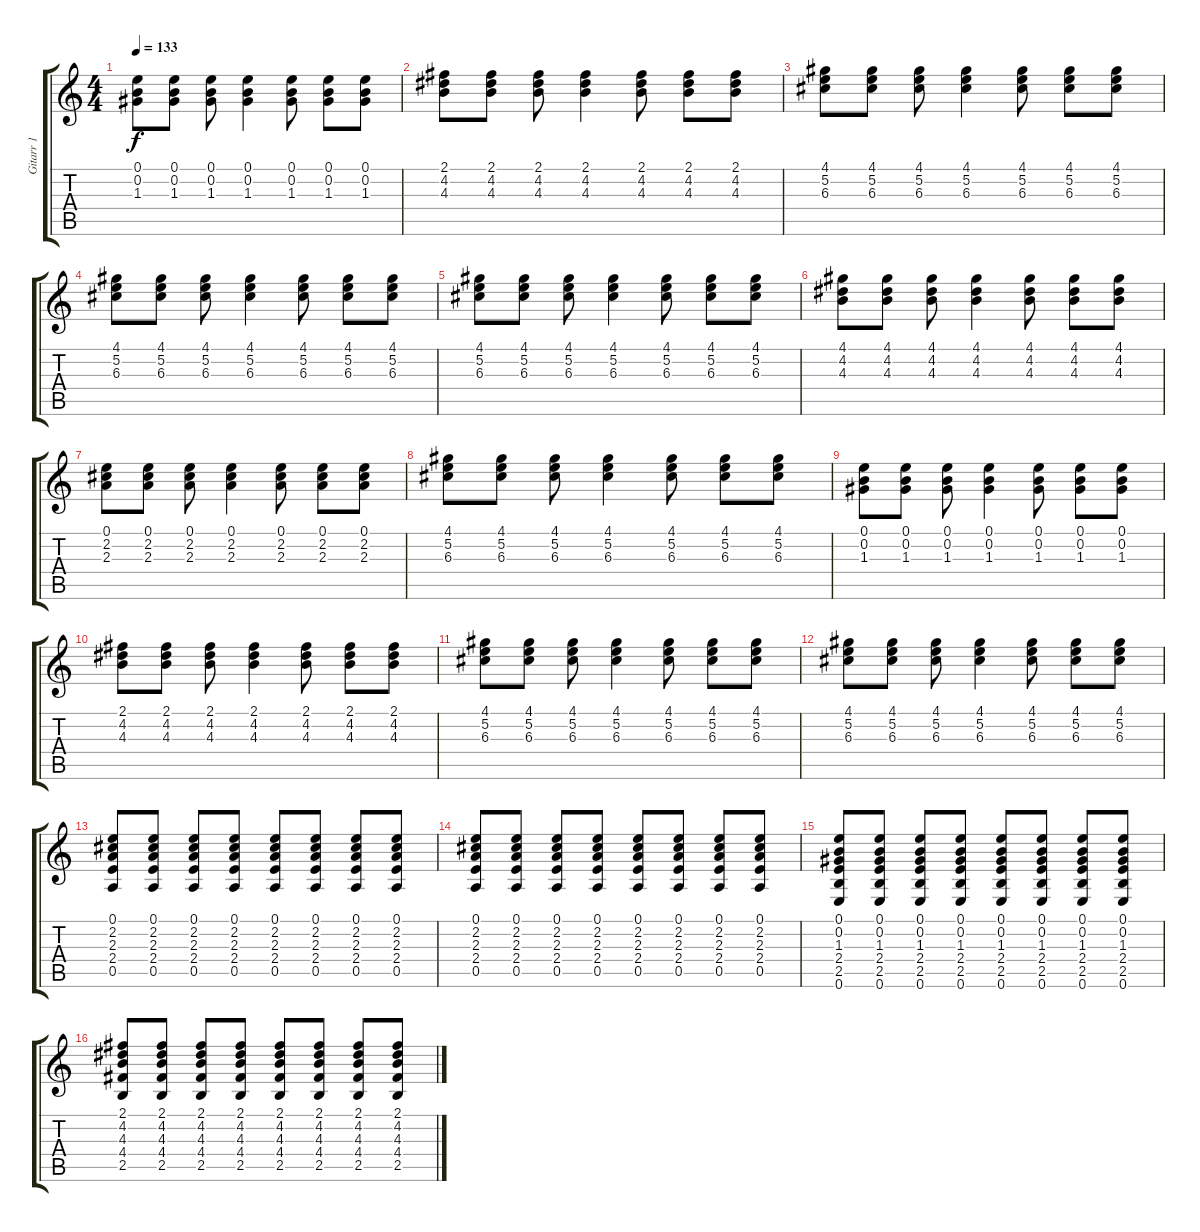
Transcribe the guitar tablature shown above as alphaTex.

\track ("Gitarr 1" "Gitarr 1") {instrument acousticguitarnylon}
\staff {score tabs}
\tuning (E4 B3 G3 D3 A2 E2) {hide}
\ts (4 4)
\tempo 133
\clef g2
\ks c
(0.1 0.2 1.3).8{dy f} (0.1 0.2 1.3).8 (0.1 0.2 1.3).8 (0.1 0.2 1.3).4 (0.1 0.2 1.3).8 (0.1 0.2 1.3).8 (0.1 0.2 1.3).8 |
(2.1 4.2 4.3).8 (2.1 4.2 4.3).8 (2.1 4.2 4.3).8 (2.1 4.2 4.3).4 (2.1 4.2 4.3).8 (2.1 4.2 4.3).8 (2.1 4.2 4.3).8 |
(4.1 5.2 6.3).8 (4.1 5.2 6.3).8 (4.1 5.2 6.3).8 (4.1 5.2 6.3).4 (4.1 5.2 6.3).8 (4.1 5.2 6.3).8 (4.1 5.2 6.3).8 |
(4.1 5.2 6.3).8 (4.1 5.2 6.3).8 (4.1 5.2 6.3).8 (4.1 5.2 6.3).4 (4.1 5.2 6.3).8 (4.1 5.2 6.3).8 (4.1 5.2 6.3).8 |
(4.1 5.2 6.3).8 (4.1 5.2 6.3).8 (4.1 5.2 6.3).8 (4.1 5.2 6.3).4 (4.1 5.2 6.3).8 (4.1 5.2 6.3).8 (4.1 5.2 6.3).8 |
(4.1 4.2 4.3).8 (4.1 4.2 4.3).8 (4.1 4.2 4.3).8 (4.1 4.2 4.3).4 (4.1 4.2 4.3).8 (4.1 4.2 4.3).8 (4.1 4.2 4.3).8 |
(0.1 2.2 2.3).8 (0.1 2.2 2.3).8 (0.1 2.2 2.3).8 (0.1 2.2 2.3).4 (0.1 2.2 2.3).8 (0.1 2.2 2.3).8 (0.1 2.2 2.3).8 |
(4.1 5.2 6.3).8 (4.1 5.2 6.3).8 (4.1 5.2 6.3).8 (4.1 5.2 6.3).4 (4.1 5.2 6.3).8 (4.1 5.2 6.3).8 (4.1 5.2 6.3).8 |
(0.1 0.2 1.3).8 (0.1 0.2 1.3).8 (0.1 0.2 1.3).8 (0.1 0.2 1.3).4 (0.1 0.2 1.3).8 (0.1 0.2 1.3).8 (0.1 0.2 1.3).8 |
(2.1 4.2 4.3).8 (2.1 4.2 4.3).8 (2.1 4.2 4.3).8 (2.1 4.2 4.3).4 (2.1 4.2 4.3).8 (2.1 4.2 4.3).8 (2.1 4.2 4.3).8 |
(4.1 5.2 6.3).8 (4.1 5.2 6.3).8 (4.1 5.2 6.3).8 (4.1 5.2 6.3).4 (4.1 5.2 6.3).8 (4.1 5.2 6.3).8 (4.1 5.2 6.3).8 |
(4.1 5.2 6.3).8 (4.1 5.2 6.3).8 (4.1 5.2 6.3).8 (4.1 5.2 6.3).4 (4.1 5.2 6.3).8 (4.1 5.2 6.3).8 (4.1 5.2 6.3).8 |
(0.1 2.2 2.3 2.4 0.5).8 (0.1 2.2 2.3 2.4 0.5).8 (0.1 2.2 2.3 2.4 0.5).8 (0.1 2.2 2.3 2.4 0.5).8 (0.1 2.2 2.3 2.4 0.5).8 (0.1 2.2 2.3 2.4 0.5).8 (0.1 2.2 2.3 2.4 0.5).8 (0.1 2.2 2.3 2.4 0.5).8 |
(0.1 2.2 2.3 2.4 0.5).8 (0.1 2.2 2.3 2.4 0.5).8 (0.1 2.2 2.3 2.4 0.5).8 (0.1 2.2 2.3 2.4 0.5).8 (0.1 2.2 2.3 2.4 0.5).8 (0.1 2.2 2.3 2.4 0.5).8 (0.1 2.2 2.3 2.4 0.5).8 (0.1 2.2 2.3 2.4 0.5).8 |
(0.1 0.2 1.3 2.4 2.5 0.6).8 (0.1 0.2 1.3 2.4 2.5 0.6).8 (0.1 0.2 1.3 2.4 2.5 0.6).8 (0.1 0.2 1.3 2.4 2.5 0.6).8 (0.1 0.2 1.3 2.4 2.5 0.6).8 (0.1 0.2 1.3 2.4 2.5 0.6).8 (0.1 0.2 1.3 2.4 2.5 0.6).8 (0.1 0.2 1.3 2.4 2.5 0.6).8 |
(2.1 4.2 4.3 4.4 2.5).8 (2.1 4.2 4.3 4.4 2.5).8 (2.1 4.2 4.3 4.4 2.5).8 (2.1 4.2 4.3 4.4 2.5).8 (2.1 4.2 4.3 4.4 2.5).8 (2.1 4.2 4.3 4.4 2.5).8 (2.1 4.2 4.3 4.4 2.5).8 (2.1 4.2 4.3 4.4 2.5).8
